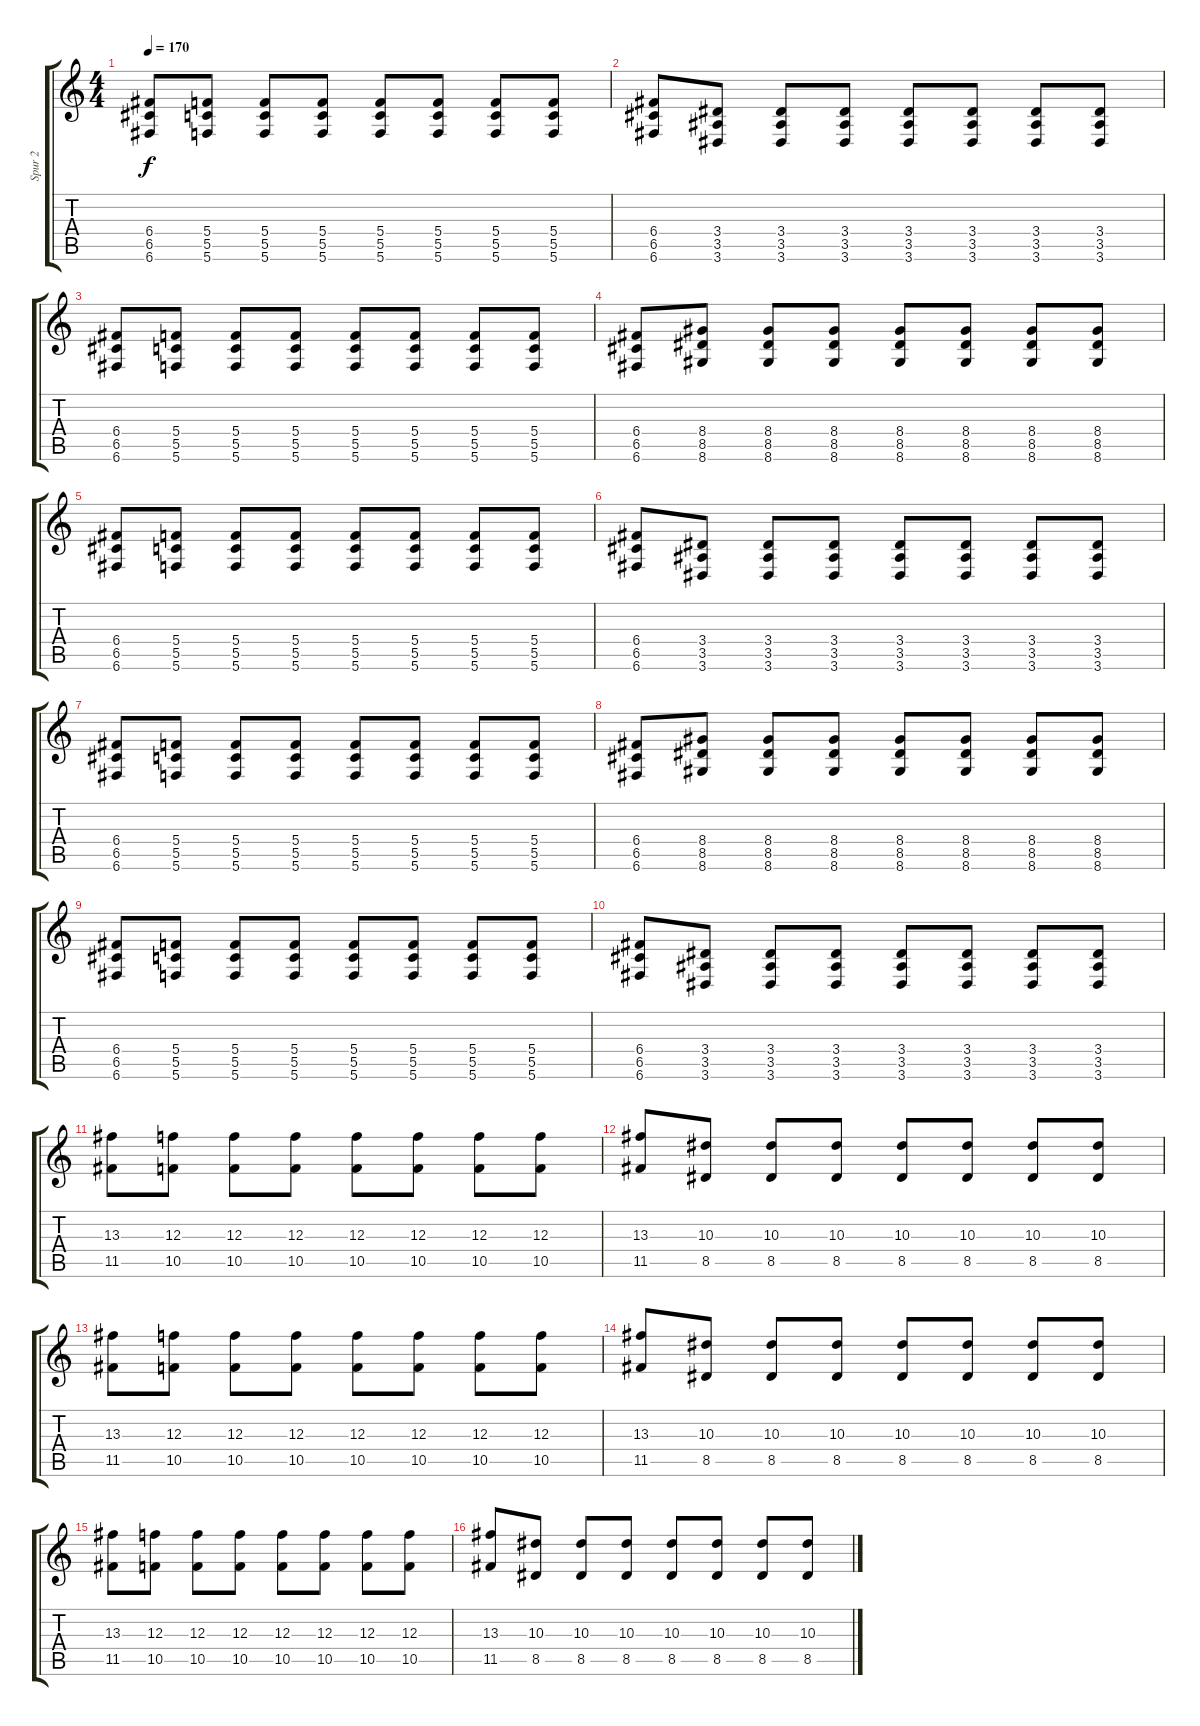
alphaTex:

\track ("Spur 2" "Spur 2") {instrument overdrivenguitar}
\staff {score tabs}
\tuning (D4 A3 F3 C3 G2 C2) {hide}
\ts (4 4)
\tempo 170
\clef g2
\ks c
(6.4 6.5 6.6).8{dy f} (5.4 5.5 5.6).8 (5.4 5.5 5.6).8 (5.4 5.5 5.6).8 (5.4 5.5 5.6).8 (5.4 5.5 5.6).8 (5.4 5.5 5.6).8 (5.4 5.5 5.6).8 |
(6.4 6.5 6.6).8 (3.4 3.5 3.6).8 (3.4 3.5 3.6).8 (3.4 3.5 3.6).8 (3.4 3.5 3.6).8 (3.4 3.5 3.6).8 (3.4 3.5 3.6).8 (3.4 3.5 3.6).8 |
(6.4 6.5 6.6).8 (5.4 5.5 5.6).8 (5.4 5.5 5.6).8 (5.4 5.5 5.6).8 (5.4 5.5 5.6).8 (5.4 5.5 5.6).8 (5.4 5.5 5.6).8 (5.4 5.5 5.6).8 |
(6.4 6.5 6.6).8 (8.4 8.5 8.6).8 (8.4 8.5 8.6).8 (8.4 8.5 8.6).8 (8.4 8.5 8.6).8 (8.4 8.5 8.6).8 (8.4 8.5 8.6).8 (8.4 8.5 8.6).8 |
(6.4 6.5 6.6).8 (5.4 5.5 5.6).8 (5.4 5.5 5.6).8 (5.4 5.5 5.6).8 (5.4 5.5 5.6).8 (5.4 5.5 5.6).8 (5.4 5.5 5.6).8 (5.4 5.5 5.6).8 |
(6.4 6.5 6.6).8 (3.4 3.5 3.6).8 (3.4 3.5 3.6).8 (3.4 3.5 3.6).8 (3.4 3.5 3.6).8 (3.4 3.5 3.6).8 (3.4 3.5 3.6).8 (3.4 3.5 3.6).8 |
(6.4 6.5 6.6).8 (5.4 5.5 5.6).8 (5.4 5.5 5.6).8 (5.4 5.5 5.6).8 (5.4 5.5 5.6).8 (5.4 5.5 5.6).8 (5.4 5.5 5.6).8 (5.4 5.5 5.6).8 |
(6.4 6.5 6.6).8 (8.4 8.5 8.6).8 (8.4 8.5 8.6).8 (8.4 8.5 8.6).8 (8.4 8.5 8.6).8 (8.4 8.5 8.6).8 (8.4 8.5 8.6).8 (8.4 8.5 8.6).8 |
(6.4 6.5 6.6).8 (5.4 5.5 5.6).8 (5.4 5.5 5.6).8 (5.4 5.5 5.6).8 (5.4 5.5 5.6).8 (5.4 5.5 5.6).8 (5.4 5.5 5.6).8 (5.4 5.5 5.6).8 |
(6.4 6.5 6.6).8 (3.4 3.5 3.6).8 (3.4 3.5 3.6).8 (3.4 3.5 3.6).8 (3.4 3.5 3.6).8 (3.4 3.5 3.6).8 (3.4 3.5 3.6).8 (3.4 3.5 3.6).8 |
(13.3 11.5).8 (12.3 10.5).8 (12.3 10.5).8 (12.3 10.5).8 (12.3 10.5).8 (12.3 10.5).8 (12.3 10.5).8 (12.3 10.5).8 |
(13.3 11.5).8 (10.3 8.5).8 (10.3 8.5).8 (10.3 8.5).8 (10.3 8.5).8 (10.3 8.5).8 (10.3 8.5).8 (10.3 8.5).8 |
(13.3 11.5).8 (12.3 10.5).8 (12.3 10.5).8 (12.3 10.5).8 (12.3 10.5).8 (12.3 10.5).8 (12.3 10.5).8 (12.3 10.5).8 |
(13.3 11.5).8 (10.3 8.5).8 (10.3 8.5).8 (10.3 8.5).8 (10.3 8.5).8 (10.3 8.5).8 (10.3 8.5).8 (10.3 8.5).8 |
(13.3 11.5).8 (12.3 10.5).8 (12.3 10.5).8 (12.3 10.5).8 (12.3 10.5).8 (12.3 10.5).8 (12.3 10.5).8 (12.3 10.5).8 |
(13.3 11.5).8 (10.3 8.5).8 (10.3 8.5).8 (10.3 8.5).8 (10.3 8.5).8 (10.3 8.5).8 (10.3 8.5).8 (10.3 8.5).8
